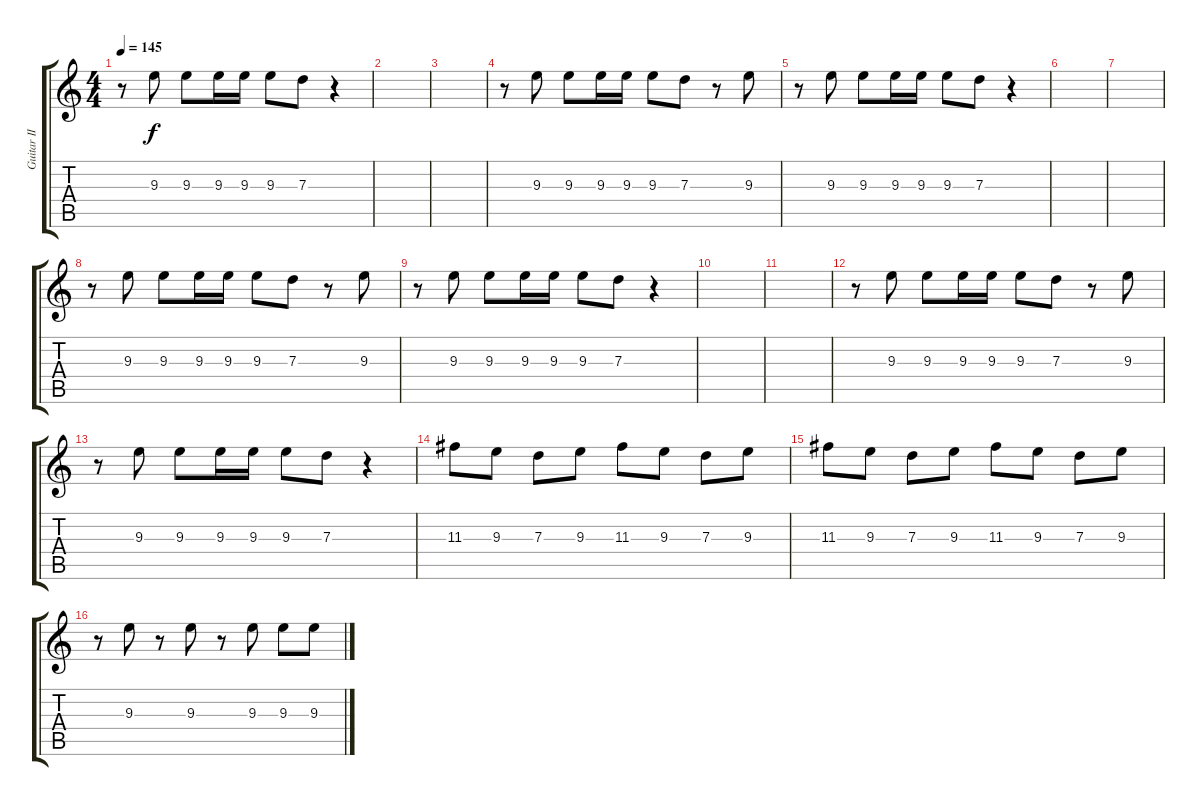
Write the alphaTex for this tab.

\track ("Guitar II - Isaac Brock" "Guitar II ") {instrument distortionguitar}
\staff {score tabs}
\tuning (E4 B3 G3 D3 A2 E2) {hide}
\ts (4 4)
\tempo 145
\clef g2
\ks c
r.8{dy f} 9.3.8 9.3.8 9.3.16 9.3.16 9.3.8 7.3.8 r.4 |
|
|
r.8 9.3.8 9.3.8 9.3.16 9.3.16 9.3.8 7.3.8 r.8 9.3.8 |
r.8 9.3.8 9.3.8 9.3.16 9.3.16 9.3.8 7.3.8 r.4 |
|
|
r.8 9.3.8 9.3.8 9.3.16 9.3.16 9.3.8 7.3.8 r.8 9.3.8 |
r.8 9.3.8 9.3.8 9.3.16 9.3.16 9.3.8 7.3.8 r.4 |
|
|
r.8 9.3.8 9.3.8 9.3.16 9.3.16 9.3.8 7.3.8 r.8 9.3.8 |
r.8 9.3.8 9.3.8 9.3.16 9.3.16 9.3.8 7.3.8 r.4 |
11.3.8 9.3.8 7.3.8 9.3.8 11.3.8 9.3.8 7.3.8 9.3.8 |
11.3.8 9.3.8 7.3.8 9.3.8 11.3.8 9.3.8 7.3.8 9.3.8 |
r.8 9.3.8 r.8 9.3.8 r.8 9.3.8 9.3.8 9.3.8
